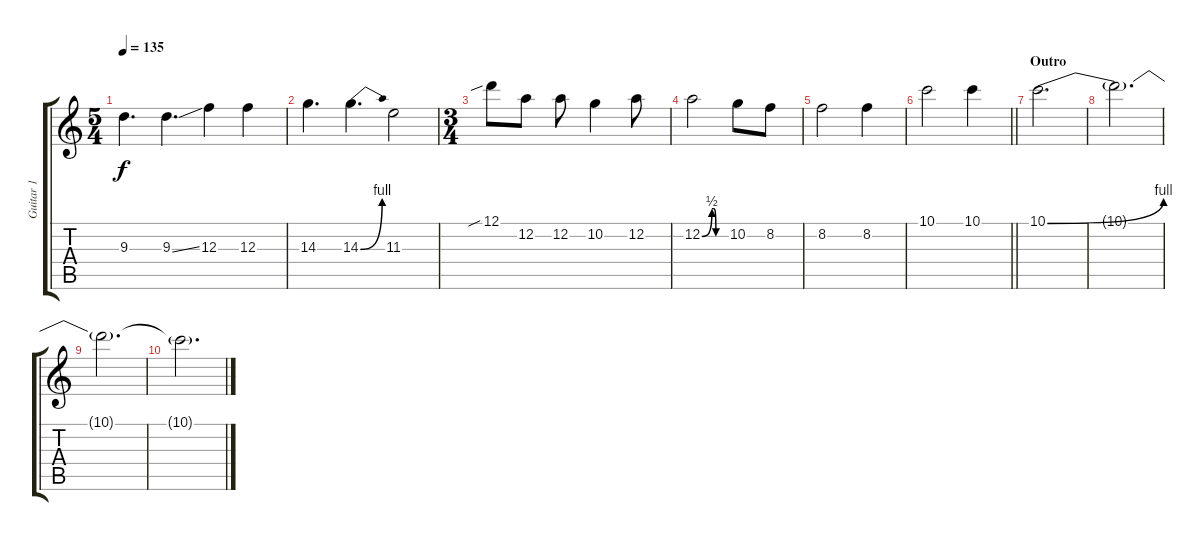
\track ("Guitar 1" "Guitar 1") {instrument distortionguitar}
\staff {score tabs}
\tuning (D4 A3 F3 C3 G2 D2) {hide}
\ts (5 4)
\tempo 135
\clef g2
\ks c
9.3.4{d dy f} 9.3{ss}.4{d} 12.3.4 12.3.4 |
14.3.4{d} 14.3{be (bend 0 0 60 4)}.4{d} 11.3.2 |
\ts (3 4)
12.1{sib}.8 12.2.8 12.2.8 10.2.4 12.2.8 |
12.2{be (custom 0 0 25 2 30 2 35 0 40 0 45 0 50 0 60 0)}.2 10.2.8 8.2.8 |
8.2.2 8.2.4 |
\barLineRight lightlight
10.1.2 10.1.4 |
\section ("" "Outro")
10.1{be (bend 0 0 60 4)}.2{d volume 0} |
10.1{t}.2{d} |
10.1{t}.2{d} |
10.1{t}.2{d}
